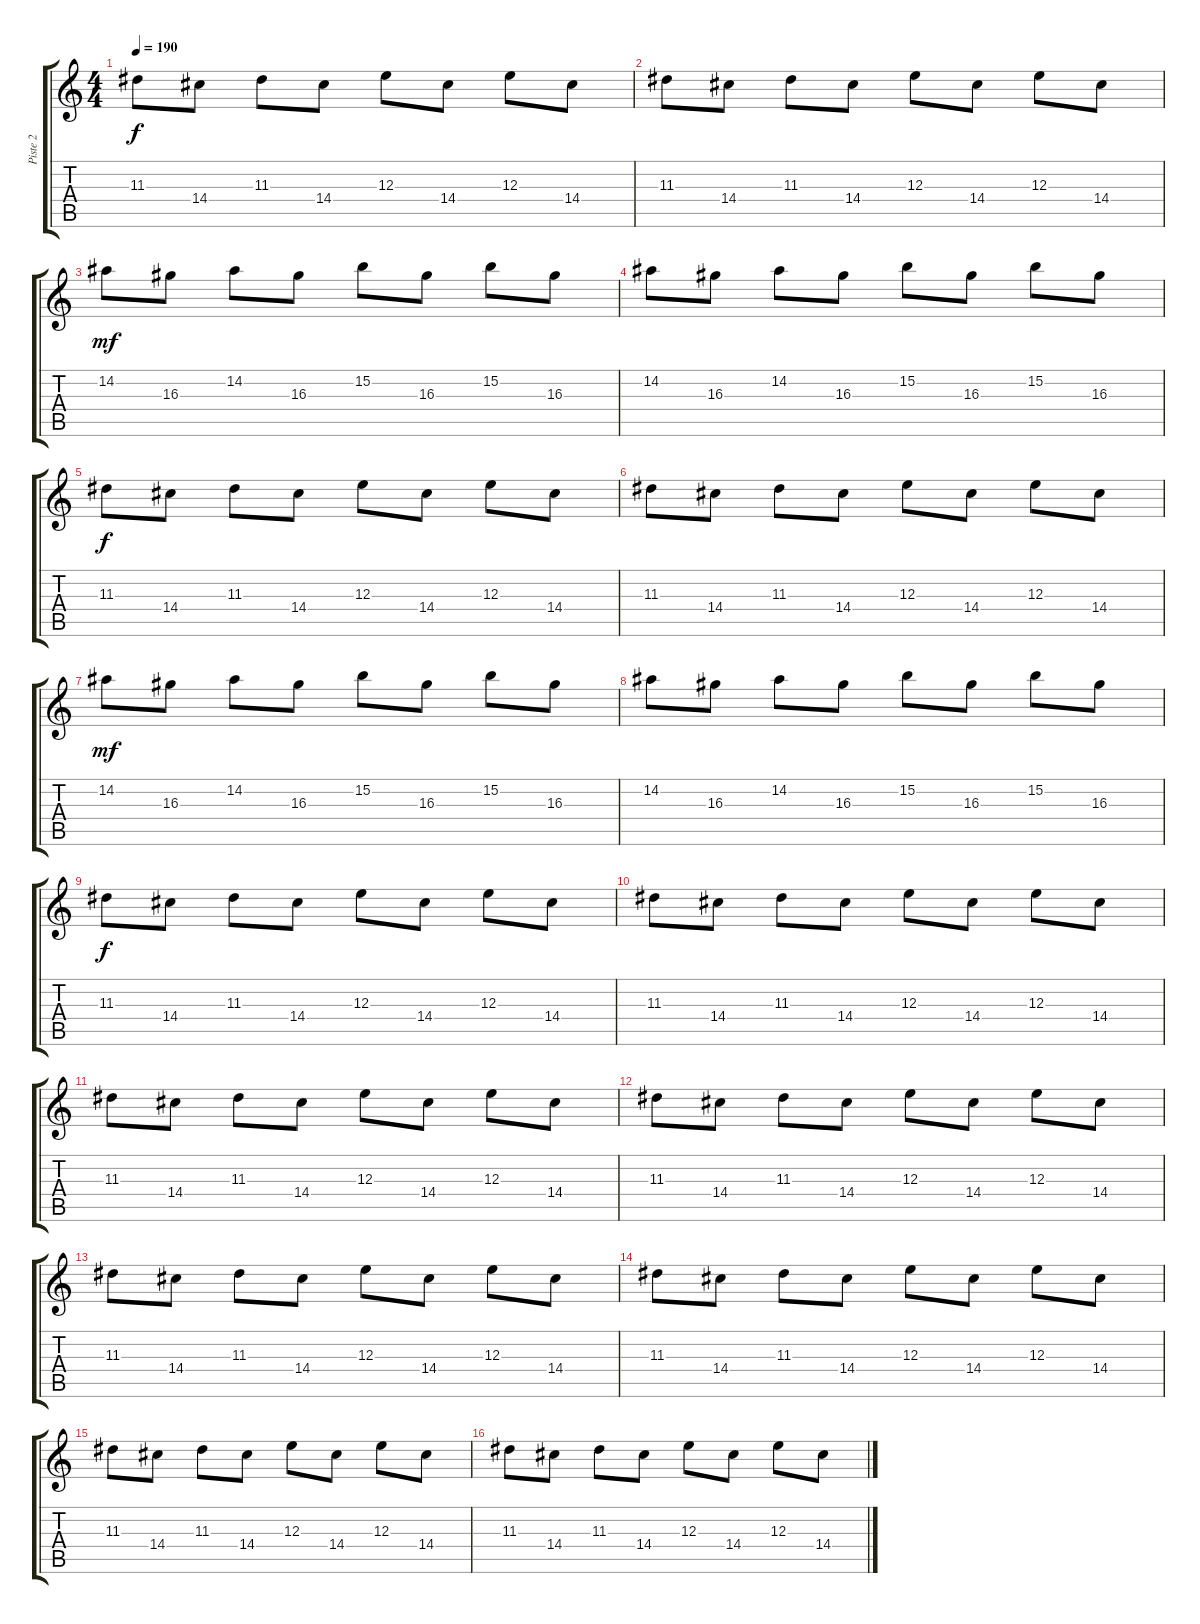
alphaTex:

\track ("Piste 2" "Piste 2") {instrument electricguitarjazz}
\staff {score tabs}
\tuning (Db4 Ab3 E3 B2 Gb2 B1) {hide}
\ts (4 4)
\tempo 190
\clef g2
\ks c
11.3.8{dy f} 14.4.8 11.3.8 14.4.8 12.3.8 14.4.8 12.3.8 14.4.8 |
11.3.8 14.4.8 11.3.8 14.4.8 12.3.8 14.4.8 12.3.8 14.4.8 |
14.2.8{dy mf} 16.3.8 14.2.8 16.3.8 15.2.8 16.3.8 15.2.8 16.3.8 |
14.2.8 16.3.8 14.2.8 16.3.8 15.2.8 16.3.8 15.2.8 16.3.8 |
11.3.8{dy f} 14.4.8 11.3.8 14.4.8 12.3.8 14.4.8 12.3.8 14.4.8 |
11.3.8 14.4.8 11.3.8 14.4.8 12.3.8 14.4.8 12.3.8 14.4.8 |
14.2.8{dy mf} 16.3.8 14.2.8 16.3.8 15.2.8 16.3.8 15.2.8 16.3.8 |
14.2.8 16.3.8 14.2.8 16.3.8 15.2.8 16.3.8 15.2.8 16.3.8 |
11.3.8{dy f} 14.4.8 11.3.8 14.4.8 12.3.8 14.4.8 12.3.8 14.4.8 |
11.3.8 14.4.8 11.3.8 14.4.8 12.3.8 14.4.8 12.3.8 14.4.8 |
11.3.8 14.4.8 11.3.8 14.4.8 12.3.8 14.4.8 12.3.8 14.4.8 |
11.3.8 14.4.8 11.3.8 14.4.8 12.3.8 14.4.8 12.3.8 14.4.8 |
11.3.8 14.4.8 11.3.8 14.4.8 12.3.8 14.4.8 12.3.8 14.4.8 |
11.3.8 14.4.8 11.3.8 14.4.8 12.3.8 14.4.8 12.3.8 14.4.8 |
11.3.8 14.4.8 11.3.8 14.4.8 12.3.8 14.4.8 12.3.8 14.4.8 |
11.3.8 14.4.8 11.3.8 14.4.8 12.3.8 14.4.8 12.3.8 14.4.8
